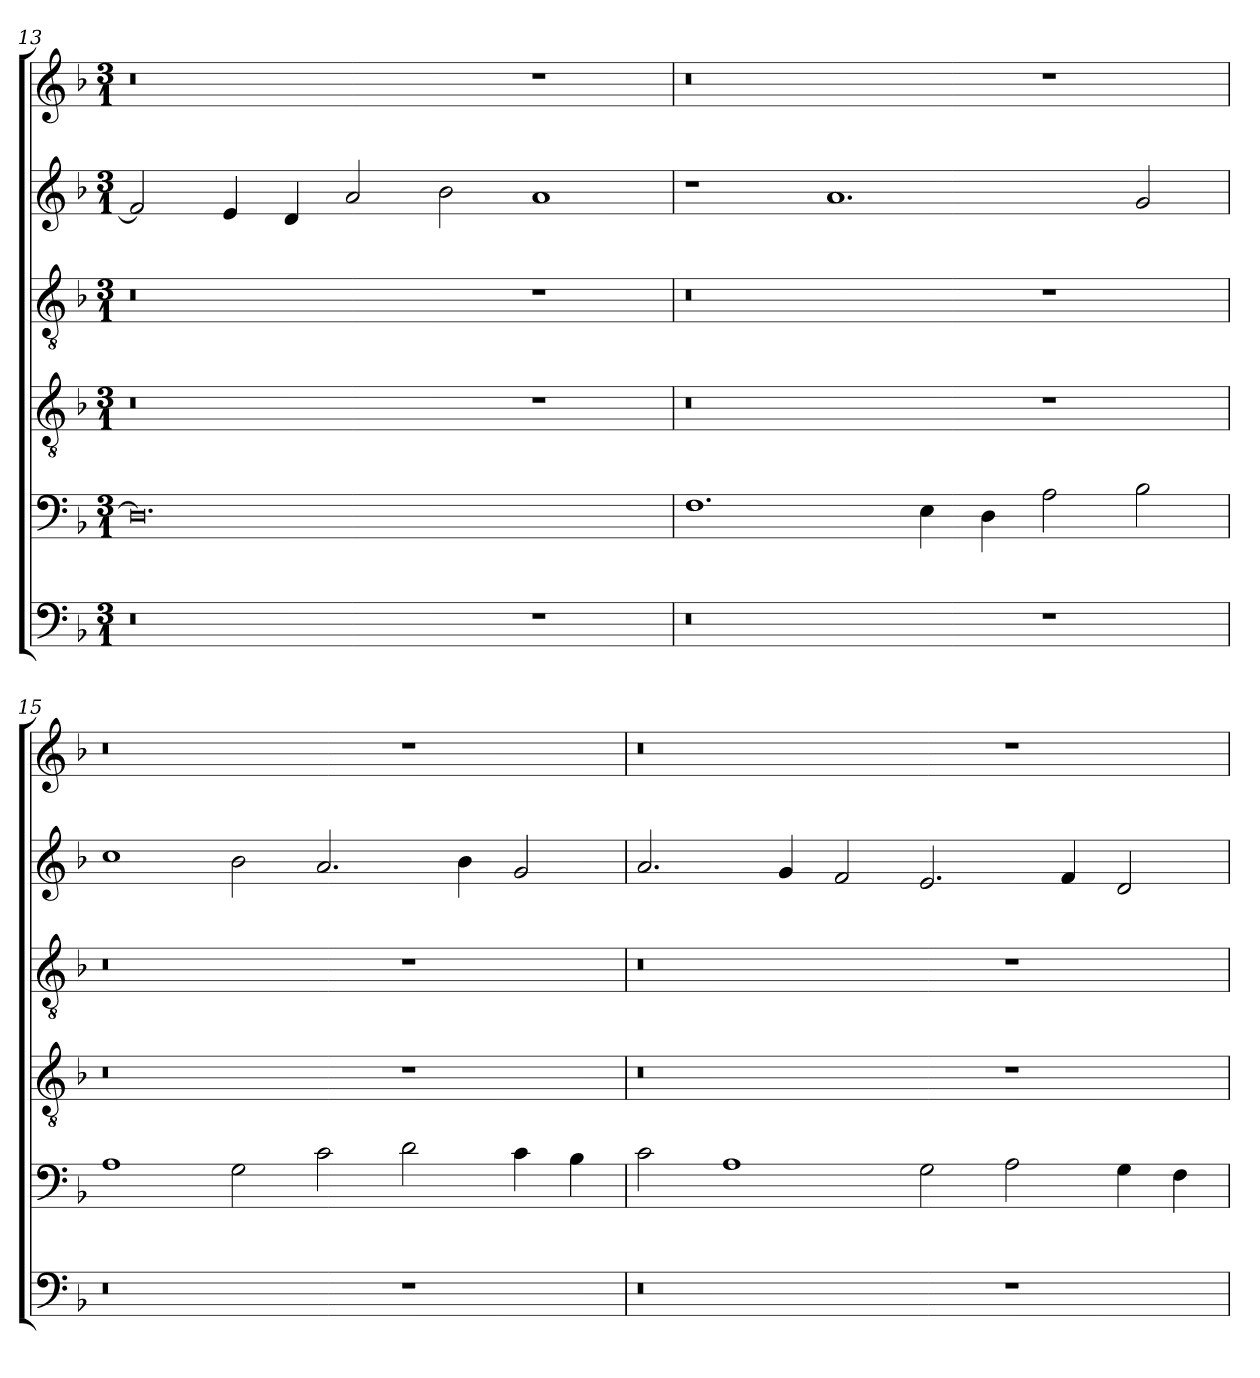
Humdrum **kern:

**kern	**kern	**kern	**kern	**kern	**kern
*part6	*part5	*part4	*part3	*part2	*part1
*staff6	*staff5	*staff4	*staff3	*staff2	*staff1
*clefF4	*clefF4	*clefGv2	*clefGv2	*clefG2	*clefG2
*k[b-]	*k[b-]	*k[b-]	*k[b-]	*k[b-]	*k[b-]
*F:	*F:	*F:	*F:	*F:	*F:
*M3/1	*M3/1	*M3/1	*M3/1	*M3/1	*M3/1
=13	=13	=13	=13	=13	=13
0r	0.D]	0r	0r	2f/]	0r
.	.	.	.	4e/	.
.	.	.	.	4d/	.
.	.	.	.	2a/	.
.	.	.	.	2b-\	.
1r	.	1r	1r	1a	1r
=14	=14	=14	=14	=14	=14
0r	1.F	0r	0r	1r	0r
.	.	.	.	1.a	.
.	4E\	.	.	.	.
.	4D\	.	.	.	.
1r	2A\	1r	1r	.	1r
.	2B-\	.	.	2g/	.
=15	=15	=15	=15	=15	=15
0r	1A	0r	0r	1cc	0r
.	2G\	.	.	2b-\	.
.	2c\	.	.	2.a/	.
1r	2d\	1r	1r	.	1r
.	.	.	.	4b-\	.
.	4c\	.	.	2g/	.
.	4B-\	.	.	.	.
!!LO:PB:g=z
=16	=16	=16	=16	=16	=16
0r	2c\	0r	0r	2.a/	0r
.	1A	.	.	.	.
.	.	.	.	4g/	.
.	.	.	.	2f/	.
.	2G\	.	.	2.e/	.
1r	2A\	1r	1r	.	1r
.	.	.	.	4f/	.
.	4G\	.	.	2d/	.
.	4F\	.	.	.	.
=	=	=	=	=	=
*-	*-	*-	*-	*-	*-
